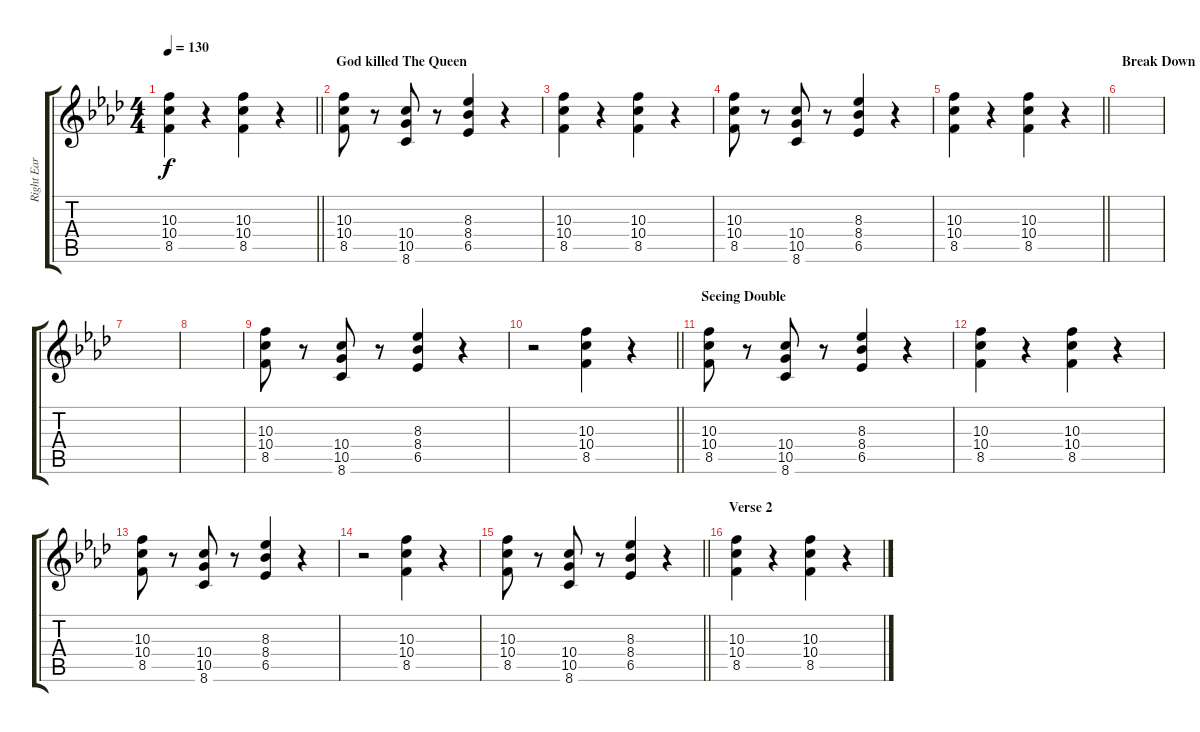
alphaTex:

\track ("Right Ear Guitar" "Right Ear ") {instrument distortionguitar}
\staff {score tabs}
\tuning (E4 B3 G3 D3 A2 E2) {hide}
\ts (4 4)
\tempo 130
\clef g2
\barLineRight lightlight
\ks fminor
(10.3 10.4 8.5).4{dy f} r.4 (10.3 10.4 8.5).4 r.4 |
\section ("" "God killed The Queen")
(10.3 10.4 8.5).8 r.8 (10.4 10.5 8.6).8 r.8 (8.3 8.4 6.5).4 r.4 |
(10.3 10.4 8.5).4 r.4 (10.3 10.4 8.5).4 r.4 |
(10.3 10.4 8.5).8 r.8 (10.4 10.5 8.6).8 r.8 (8.3 8.4 6.5).4 r.4 |
\barLineRight lightlight
(10.3 10.4 8.5).4 r.4 (10.3 10.4 8.5).4 r.4 |
\section ("" "Break Down")
|
|
|
(10.3 10.4 8.5).8 r.8 (10.4 10.5 8.6).8 r.8 (8.3 8.4 6.5).4 r.4 |
\barLineRight lightlight
r.2 (10.3 10.4 8.5).4 r.4 |
\section ("" "Seeing Double")
(10.3 10.4 8.5).8 r.8 (10.4 10.5 8.6).8 r.8 (8.3 8.4 6.5).4 r.4 |
(10.3 10.4 8.5).4 r.4 (10.3 10.4 8.5).4 r.4 |
(10.3 10.4 8.5).8 r.8 (10.4 10.5 8.6).8 r.8 (8.3 8.4 6.5).4 r.4 |
r.2 (10.3 10.4 8.5).4 r.4 |
\barLineRight lightlight
(10.3 10.4 8.5).8 r.8 (10.4 10.5 8.6).8 r.8 (8.3 8.4 6.5).4 r.4 |
\section ("" "Verse 2")
(10.3 10.4 8.5).4 r.4 (10.3 10.4 8.5).4 r.4
